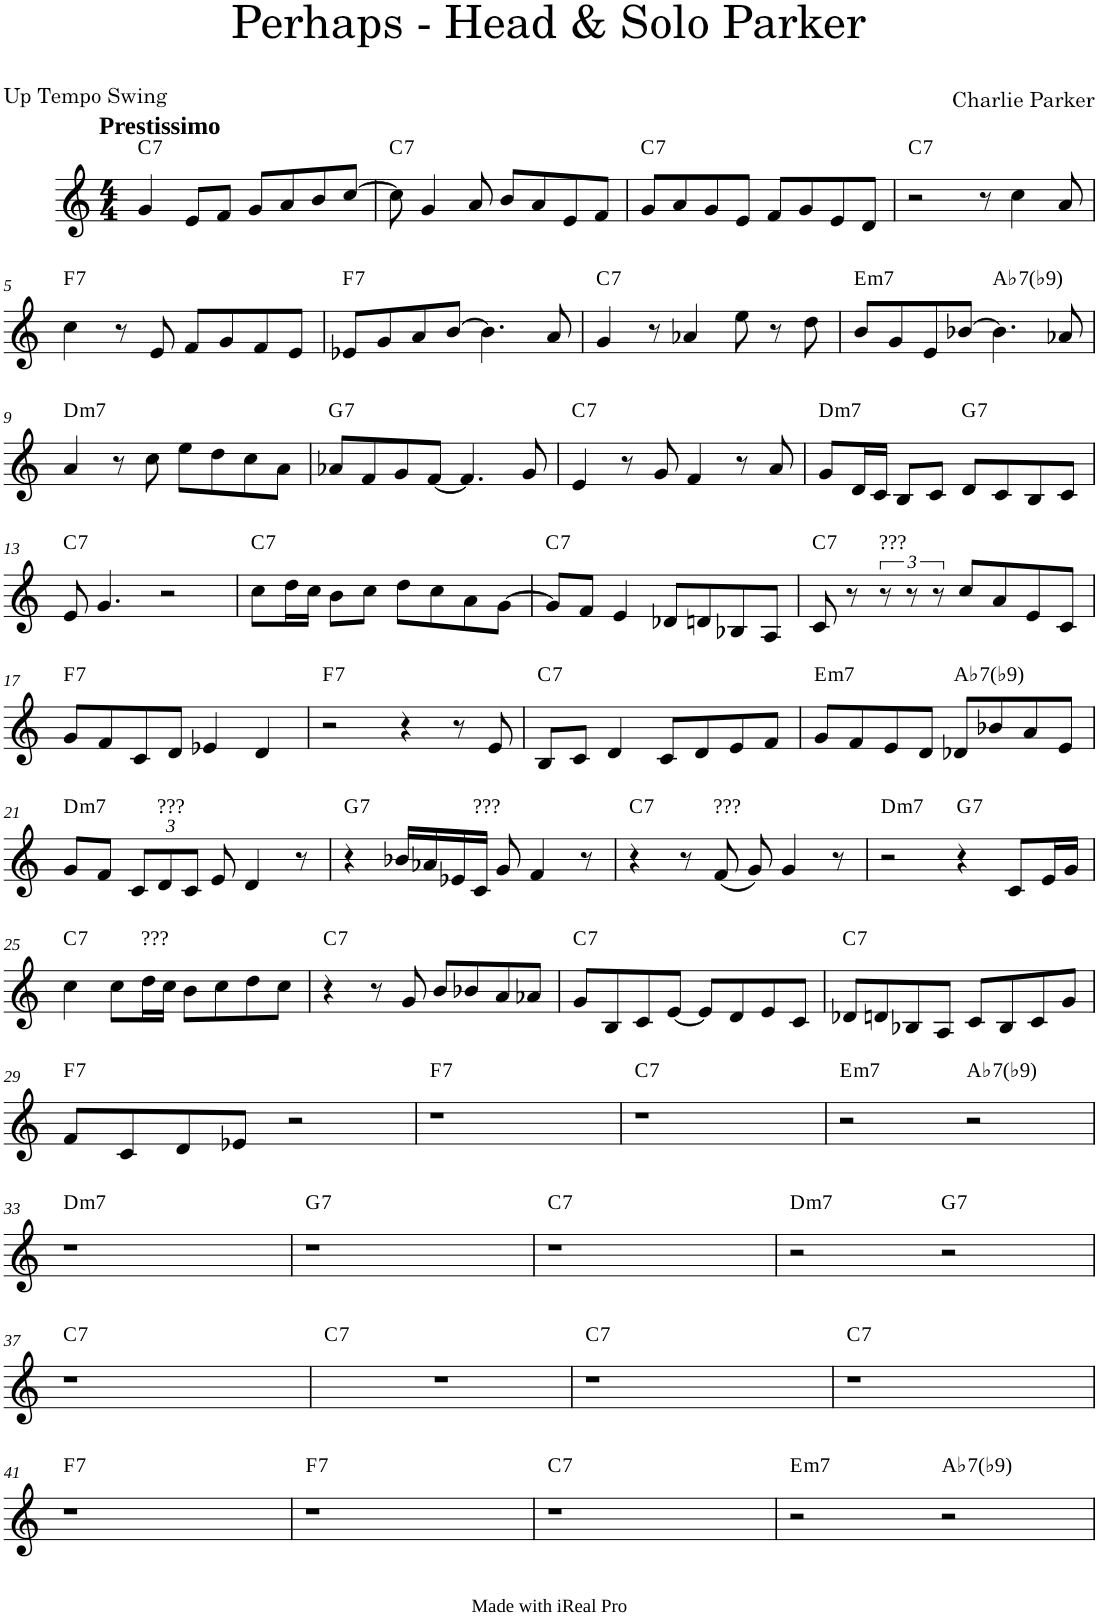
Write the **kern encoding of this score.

**kern	**harte
*part1	*part1
*staff1	*
*I"Lead sheet	*
*clefG2	*
*k[]	*
*M4/4	*
=1	=1
!LO:TX:a:B:t=Prestissimo	!LO:H:kt=7
4g/	C:7
8e/L	.
8f/J	.
8g/L	.
8a/	.
8b/	.
[8cc/J	.
=2	=2
!	!LO:H:kt=7
8cc\]	C:7
4g/	.
8a/	.
8b/L	.
8a/	.
8e/	.
8f/J	.
=3	=3
!	!LO:H:kt=7
8g/L	C:7
8a/	.
8g/	.
8e/J	.
8f/L	.
8g/	.
8e/	.
8d/J	.
=4	=4
!	!LO:H:kt=7
2r	C:7
8r	.
4cc\	.
8a/	.
!!LO:LB:g=z
=5	=5
!	!LO:H:kt=7
4cc\	F:7
8r	.
8e/	.
8f/L	.
8g/	.
8f/	.
8e/J	.
=6	=6
!	!LO:H:kt=7
8e-X/L	F:7
8g/	.
8a/	.
[8b/J	.
4.b\]	.
8a/	.
=7	=7
!	!LO:H:kt=7
4g/	C:7
8r	.
4a-X/	.
8ee\	.
8r	.
8dd\	.
=8	=8
!	!LO:H:kt=m7
8b/L	E:min7
8g/	.
8e/	.
[8b-X/J	.
!	!LO:H:kt=7
4.b-\]	Ab:7(b9)
8a-X/	.
!!LO:LB:g=z
=9	=9
!	!LO:H:kt=m7
4a/	D:min7
8r	.
8cc\	.
8ee\L	.
8dd\	.
8cc\	.
8a\J	.
=10	=10
!	!LO:H:kt=7
8a-X/L	G:7
8f/	.
8g/	.
[8f/J	.
4.f/]	.
8g/	.
=11	=11
!	!LO:H:kt=7
4e/	C:7
8r	.
8g/	.
4f/	.
8r	.
8a/	.
=12	=12
!	!LO:H:kt=m7
8g/L	D:min7
16d/L	.
16c/JJ	.
8B/L	.
8c/J	.
!	!LO:H:kt=7
8d/L	G:7
8c/	.
8B/	.
8c/J	.
!!LO:LB:g=z
=13	=13
!	!LO:H:kt=7
8e/	C:7
4.g/	.
2r	.
=14	=14
!	!LO:H:kt=7
8cc\L	C:7
16dd\L	.
16cc\JJ	.
8b\L	.
8cc\J	.
8dd\L	.
8cc\	.
8a\	.
[8g\J	.
=15	=15
!	!LO:H:kt=7
8g/L]	C:7
8f/J	.
4e/	.
8d-X/L	.
8dn/	.
8B-X/	.
8A/J	.
=16	=16
!	!LO:H:kt=7
8c/	C:7
8r	.
!	!LO:H:kt=???
4r	N
8cc/L	.
8a/	.
8e/	.
8c/J	.
!!LO:LB:g=z
=17	=17
!	!LO:H:kt=7
8g/L	F:7
8f/	.
8c/	.
8d/J	.
4e-X/	.
4d/	.
=18	=18
!	!LO:H:kt=7
2r	F:7
4r	.
8r	.
8e/	.
=19	=19
!	!LO:H:kt=7
8B/L	C:7
8c/J	.
4d/	.
8c/L	.
8d/	.
8e/	.
8f/J	.
=20	=20
!	!LO:H:kt=m7
8g/L	E:min7
8f/	.
8e/	.
8d/J	.
!	!LO:H:kt=7
8d-X/L	Ab:7(b9)
8b-X/	.
8a/	.
8e/J	.
!!LO:LB:g=z
=21	=21
!	!LO:H:kt=m7
8g/L	D:min7
8f/J	.
*Xbrackettup	*
12c/L	.
!	!LO:H:kt=???
12d/	N
12c/J	.
8e/	.
4d/	.
8r	.
=22	=22
!	!LO:H:kt=7
4r	G:7
16b-X/LL	.
16a-X/	.
16e-X/	.
!	!LO:H:kt=???
16c/JJ	N
8g/	.
4f/	.
8r	.
=23	=23
!	!LO:H:kt=7
4r	C:7
8r	.
!	!LO:H:kt=???
(8f/	N
8g/)	.
4g/	.
8r	.
=24	=24
!	!LO:H:kt=m7
2r	D:min7
!	!LO:H:kt=7
4r	G:7
8c/L	.
16e/L	.
16g/JJ	.
!!LO:LB:g=z
=25	=25
!	!LO:H:kt=7
4cc\	C:7
8cc\L	.
!	!LO:H:kt=???
16dd\L	N
16cc\JJ	.
8b\L	.
8cc\	.
8dd\	.
8cc\J	.
=26	=26
!	!LO:H:kt=7
4r	C:7
8r	.
8g/	.
8b/L	.
8b-X/	.
8a/	.
8a-X/J	.
=27	=27
!	!LO:H:kt=7
8g/L	C:7
8B/	.
8c/	.
[8e/J	.
8e/L]	.
8d/	.
8e/	.
8c/J	.
=28	=28
!	!LO:H:kt=7
8d-X/L	C:7
8dn/	.
8B-X/	.
8A/J	.
8c/L	.
8B-/	.
8c/	.
8g/J	.
!!LO:LB:g=z
=29	=29
!	!LO:H:kt=7
8f/L	F:7
8c/	.
8d/	.
8e-X/J	.
2r	.
=30	=30
!	!LO:H:kt=7
1r	F:7
=31	=31
!	!LO:H:kt=7
1r	C:7
=32	=32
!	!LO:H:kt=m7
2r	E:min7
!	!LO:H:kt=7
2r	Ab:7(b9)
!!LO:LB:g=z
=33	=33
!	!LO:H:kt=m7
1r	D:min7
=34	=34
!	!LO:H:kt=7
1r	G:7
=35	=35
!	!LO:H:kt=7
1r	C:7
=36	=36
!	!LO:H:kt=m7
2r	D:min7
!	!LO:H:kt=7
2r	G:7
!!LO:LB:g=z
=37	=37
!	!LO:H:kt=7
1r	C:7
=38	=38
!	!LO:H:kt=7
1r	C:7
=39	=39
!	!LO:H:kt=7
1r	C:7
=40	=40
!	!LO:H:kt=7
1r	C:7
!!LO:LB:g=z
=41	=41
!	!LO:H:kt=7
1r	F:7
=42	=42
!	!LO:H:kt=7
1r	F:7
=43	=43
!	!LO:H:kt=7
1r	C:7
=44	=44
!	!LO:H:kt=m7
2r	E:min7
!	!LO:H:kt=7
2r	Ab:7(b9)
=	=
*-	*-
